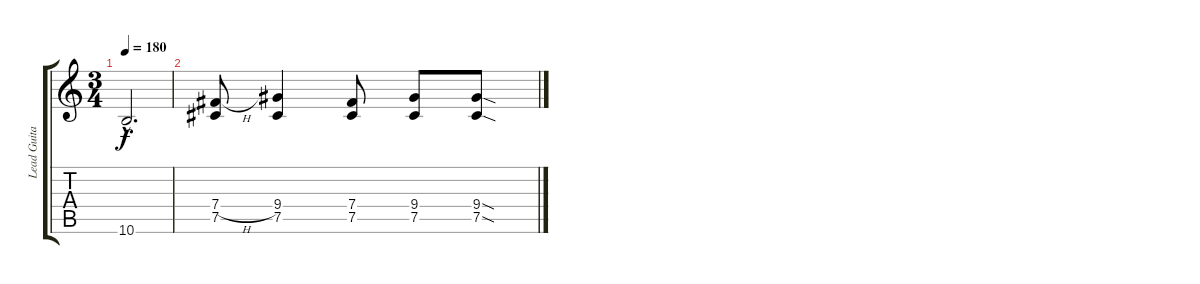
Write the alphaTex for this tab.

\track ("Lead Guitar" "Lead Guita") {instrument distortionguitar}
\staff {score tabs}
\tuning (C4 Ab3 E3 B2 Gb2 Db2) {hide}
\ts (3 4)
\tempo 180
\clef g2
\ks c
10.6{hac t}.2{d dy f} |
(7.4{h} 7.5).8 (9.4 7.5).4 (7.4 7.5).8 (9.4 7.5).8 (9.4{sod} 7.5{sod}).8
